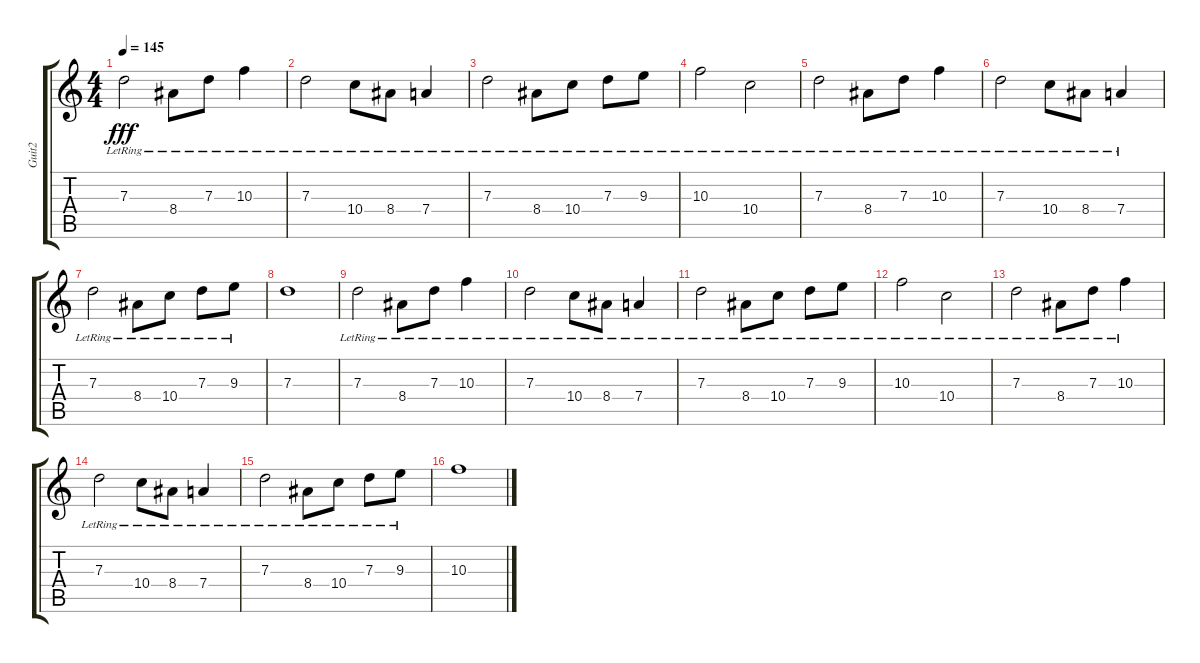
\track ("Guit2" "Guit2") {instrument overdrivenguitar}
\staff {score tabs}
\tuning (E4 B3 G3 D3 A2 E2) {hide}
\ts (4 4)
\tempo 145
\clef g2
\ks c
7.3{lr}.2{dy fff instrument electricguitarclean} 8.4{lr}.8 7.3{lr}.8 10.3{lr}.4 |
7.3{lr}.2 10.4{lr}.8 8.4{lr}.8 7.4{lr}.4 |
7.3{lr}.2 8.4{lr}.8 10.4{lr}.8 7.3{lr}.8 9.3{lr}.8 |
10.3{lr}.2 10.4{lr}.2 |
7.3{lr}.2 8.4{lr}.8 7.3{lr}.8 10.3{lr}.4 |
7.3{lr}.2 10.4{lr}.8 8.4{lr}.8 7.4{lr}.4 |
7.3{lr}.2 8.4{lr}.8 10.4{lr}.8 7.3{lr}.8 9.3{lr}.8 |
7.3.1 |
7.3{lr}.2{instrument electricguitarclean} 8.4{lr}.8 7.3{lr}.8 10.3{lr}.4 |
7.3{lr}.2 10.4{lr}.8 8.4{lr}.8 7.4{lr}.4 |
7.3{lr}.2 8.4{lr}.8 10.4{lr}.8 7.3{lr}.8 9.3{lr}.8 |
10.3{lr}.2 10.4{lr}.2 |
7.3{lr}.2 8.4{lr}.8 7.3{lr}.8 10.3{lr}.4 |
7.3{lr}.2 10.4{lr}.8 8.4{lr}.8 7.4{lr}.4 |
7.3{lr}.2 8.4{lr}.8 10.4{lr}.8 7.3{lr}.8 9.3{lr}.8 |
10.3.1
